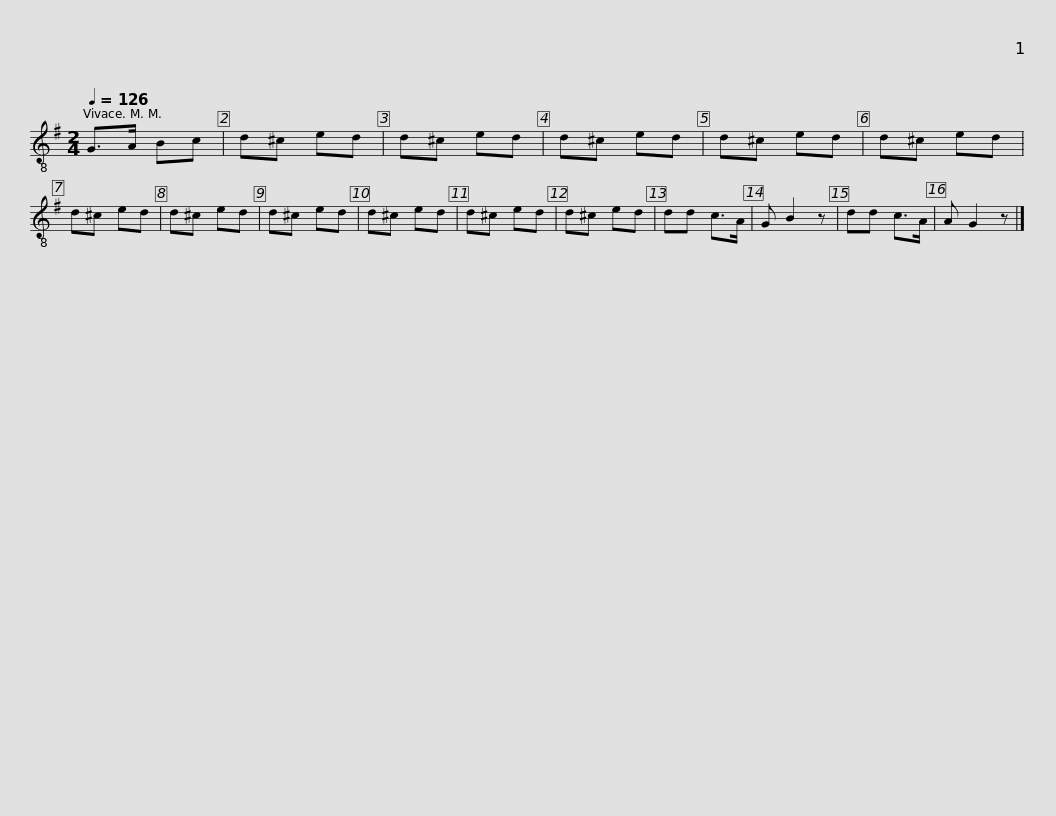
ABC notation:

X:1
L:1/8
Q:1/4=126
M:2/4
I:linebreak $
K:G
V:1 treble-8
V:1
 G>A Bc | d^c ed | d^c ed | d^c ed | d^c ed |$ %5
 d^c ed | d^c ed | d^c ed | d^c ed | d^c ed |$ %10
 d^c ed | d^c ed | dd c>A | G B2 z | dd c>A | %15
 A G2 z |] %16
